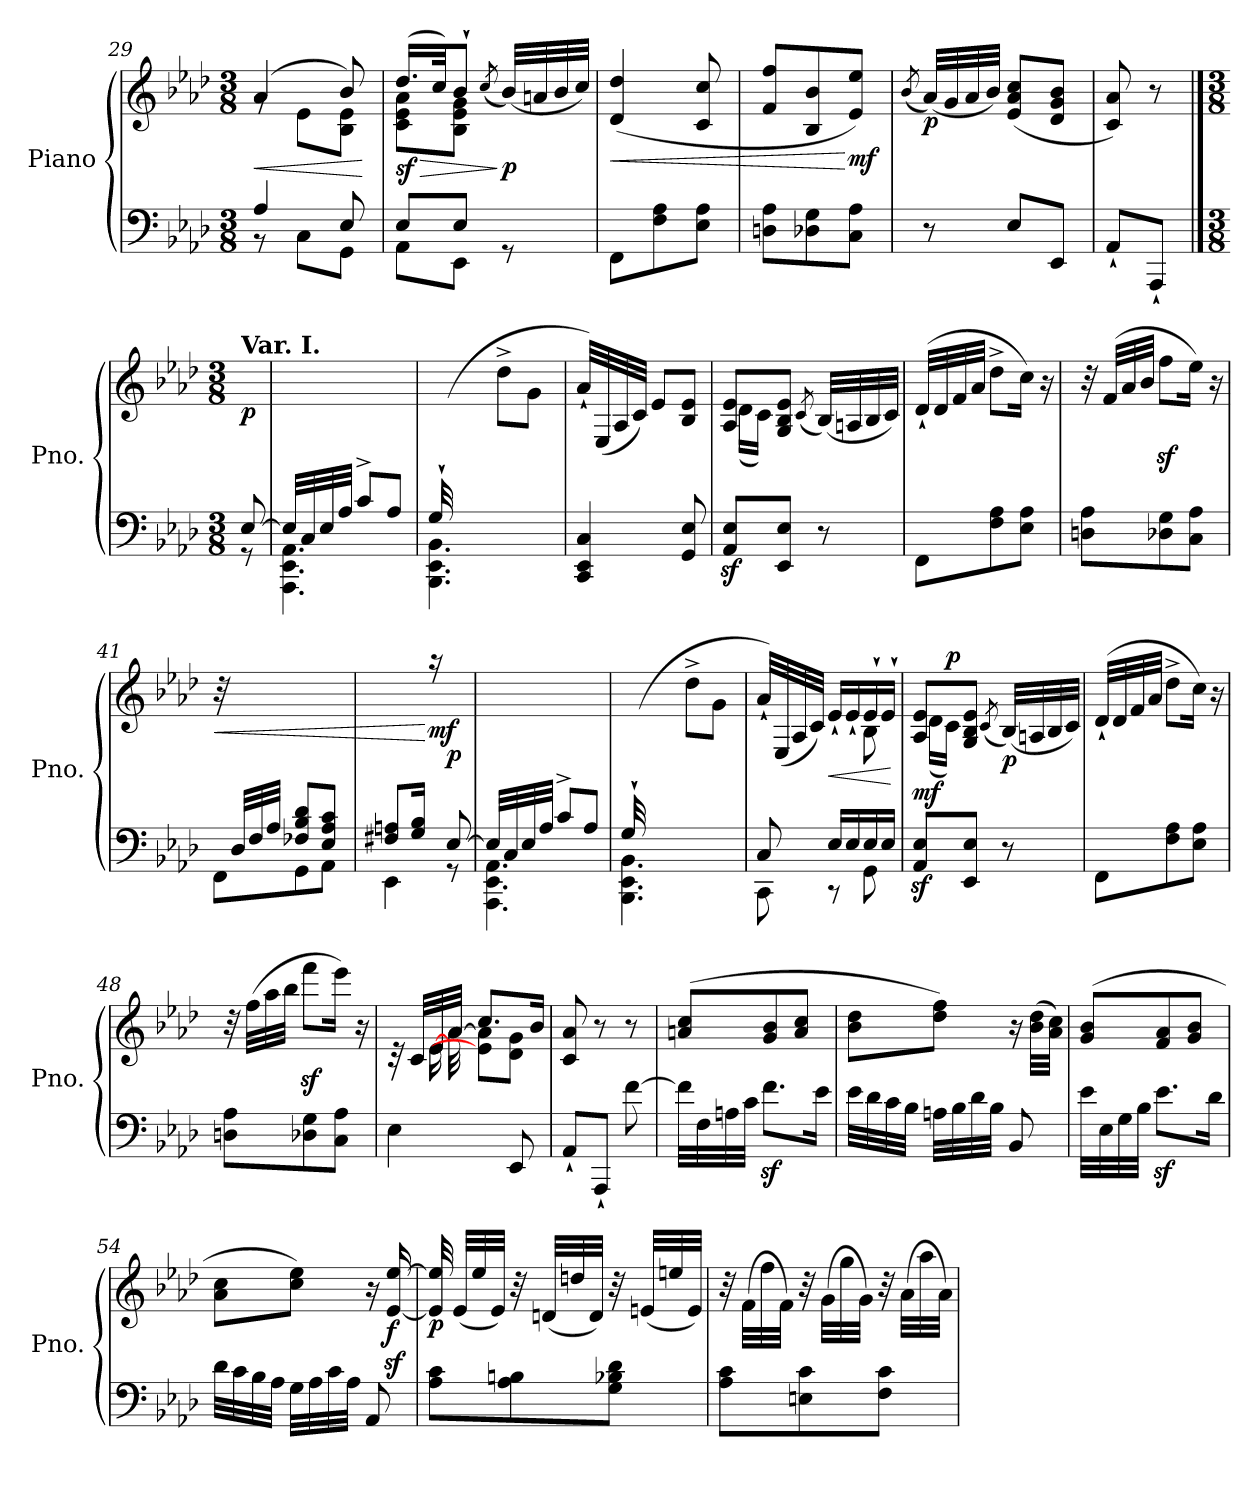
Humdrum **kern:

**kern	**kern	**dynam
*part1	*part1	*part1
*staff2	*staff1	*staff1/2
*I"Piano	*	*
*I'Pno.	*	*
*clefF4	*clefG2	*
*k[b-e-a-d-]	*k[b-e-a-d-]	*
*M3/8	*M3/8	*
=29	=29	=29
*^	*	*
!	!	!	!LO:HP:b
*	*	*^	*
4A-/	8r	(>4a-/	8rg	<
.	8C\L	.	8e-\L	.
8E-/	8GG\J	8b-/)	8B-\ 8e-\J	.
*v	*v	*	*	*
*	*v	*v	*
.	.	[
=30	=30	=30
*^	*	*
!	!	!	!LO:HP:b
*	*	*^	*
!	!	!	!	!LO:DY:n=1:b
8E-/L	8AA-\L	(>16.dd-/LL	8c\ 8e-\ 8a-\L	> sf
.	.	32cc/JK)	.	.
8E-/J	8EE-\J	8b-`/J	8B-\ 8e-\ 8g\J	.
.	.	(<8qcc/	.	.
!	!	!	!	!LO:DY:n=2:b
8rGG	8ryy	(<32b-/LLL)	8ryy	] p
.	.	32an/	.	.
.	.	32b-/	.	.
.	.	32cc/JJJ)	.	.
*v	*v	*	*	*
*	*v	*v	*
=31	=31	=31
!	!	!LO:HP:b
8FF\L	(>4d-/ 4dd-/	<
8F\ 8A-\	.	.
8E-\ 8A-\J	8c/ 8cc/	.
=32	=32	=32
8Dn\ 8A-\L	8f/ 8ff/L	.
8D-X\ 8G\	8B-/ 8b-/	.
!	!	!LO:DY:n=1:b
8C\ 8A-\J	8e-/ 8ee-/J)	[ mf
=33	=33	=33
.	(<8qb-/	.
!	!	!LO:DY:b
8r	(<32a-/LLL)	p
.	32g/	.
.	32a-/	.
.	32b-/JJJ)	.
8E-/L	(<8e-/ 8a-/ 8cc/L	.
8EE-/J	8d-/ 8g/ 8b-/J	.
=34	=34	=34
8AA-`/L	8c/ 8a-/)	.
*	*MM30	*
8AAA-`/J	8r	.
!!LO:PB:g=z
==34X1	==34X1	==34X1
*M3/8	*M3/8	*
*	*MM50	*
*^	*	*
!	!	!LO:TX:a:B:t=Var. I.	!
!	!	!	!LO:DY:b
[8E-/	8rGG	8ryy	p
=35	=35	=35	=35
32E-/LLL]	4.AAA-\ 4.EE-\ 4.AA-\	4.ryy	.
32C/	.	.	.
32E-/	.	.	.
32A-/JJJ	.	.	.
8c^/L	.	.	.
8A-/J	.	.	.
=36	=36	=36	=36
32G`/LLL	4.BBB-\ 4.EE-\ 4.BB-\	32ryy	.
4ryy	.	(>32d-\	.
.	.	32e-\	.
.	.	32g\JJJ	.
.	.	8dd-^\L	.
.	.	8g\J	.
16.ryy	.	.	.
*v	*v	*	*
=37	=37	=37
4CC/ 4EE-/ 4C/	32a-`/LLL)	.
.	(<32E-/	.
.	32A-/	.
.	32c/JJJ)	.
.	8e-/L	.
8GG/ 8E-/	8B-/ 8e-/J	.
=38	=38	=38
*	*^	*
8AA-/z> 8E-/z>L	8A-/ 8e-/L	(<16d-\LL	.
.	.	16c\JJ)	.
8EE-/ 8E-/J	8G/ 8B-/ 8e-/J	4ryy	.
.	(<8qc/	.	.
8r	(<32B-/LLL)	.	.
.	32An/	.	.
.	32B-/	.	.
.	32c/JJJ)	.	.
*	*v	*v	*
=39	=39	=39
8FF\L	(>32d-`/LLL	.
.	32d-/	.
.	32f/	.
.	32a-/JJJ	.
8F\ 8A-\	8dd-^\L	.
8E-\ 8A-\J	16cc\Jk)	.
.	16r	.
!!LO:LB:g=z
=40	=40	=40
8Dn\ 8A-\L	32r	.
.	(>32f/LLL	.
.	32a-/	.
.	32b-/JJJ	.
8D-X\ 8G\	8ffz<\L	.
8C\ 8A-\J	16ee-\Jk)	.
.	16r	.
!!LO:LB:g=z
=41	=41	=41
*^	*	*
!	!	!	!LO:HP:b
32ryy	8FF\L	32r	<
32D-/LLL	.	4ryy	.
32F/	.	.	.
32A-/JJJ	.	.	.
8F-X/ 8B-/ 8d-/L	8GG\	.	.
8E-/ 8A-/ 8c/J	8AA-\J	.	.
.	.	16.ryy	.
=42	=42	=42	=42
8F#X/ 8An/L	4EE-\	8.ryy	.
16G/ 16B-/Jk	.	.	.
!	!	!	!LO:DY:n=1:b
16ryy	.	16raa	[ mf
!	!	!	!LO:DY:n=2:b
[8E-/	8rGG	8ryy	p
=43	=43	=43	=43
32E-/LLL]	4.AAA-\ 4.EE-\ 4.AA-\	4.ryy	.
32C/	.	.	.
32E-/	.	.	.
32A-/JJJ	.	.	.
8c^/L	.	.	.
8A-/J	.	.	.
=44	=44	=44	=44
32G`/LLL	4.BBB-\ 4.EE-\ 4.BB-\	32ryy	.
4ryy	.	(>32d-\	.
.	.	32e-\	.
.	.	32g\JJJ	.
.	.	8dd-^\L	.
.	.	8g\J	.
16.ryy	.	.	.
=45	=45	=45	=45
*	*	*^	*
8C/	8CC\	32a-`/LLL)	4ryy	.
.	.	(<32E-/	.	.
.	.	32A-/	.	.
.	.	32c/JJJ)	.	.
!	!	!	!	!LO:HP:b
16E-/LL	8r	16e-`/LL	.	<
16E-/	.	16e-`/	.	.
16E-/	8GG\	16e-`/	8B-\	.
16E-/JJ	.	16e-`/JJ	.	.
*v	*v	*	*	*
*	*v	*v	*
.	.	[
=46	=46	=46
*	*^	*
!	!	!	!LO:DY:b
8AA-/z> 8E-/z>L	8A-/ 8e-/L	(<16d-\LL	mf
!	!	!	!LO:DY:a
.	.	16c\JJ)	p
8EE-/ 8E-/J	8G/ 8B-/ 8e-/J	4ryy	.
.	(<8qc/	.	.
!	!	!	!LO:DY:b
8r	(<32B-/LLL)	.	p
.	32An/	.	.
.	32B-/	.	.
.	32c/JJJ)	.	.
*	*v	*v	*
!!LO:LB:g=z
=47	=47	=47
8FF\L	(>32d-`/LLL	.
.	32d-/	.
.	32f/	.
.	32a-/JJJ	.
8F\ 8A-\	8dd-^\L	.
8E-\ 8A-\J	16cc\Jk)	.
.	16r	.
=48	=48	=48
8Dn\ 8A-\L	32r	.
.	(>32ff\LLL	.
.	32aa-\	.
.	32bb-\JJJ	.
8D-X\ 8G\	8fffz<\L	.
8C\ 8A-\J	16eee-\Jk)	.
.	16r	.
=49	=49	=49
*	*^	*
*	*	*^	*
4E-\	32rc	16ryy	16.ryy	.
.	32c/LLL	.	.	.
.	[32e-/	16e-\	.	.
.	32a-/JJJ	.	[32a-\	.
.	8.cc/L	8e-\] 8a-\]L	4ryy	.
8EE-/	.	8d-\ 8g\J	.	.
.	16b-/Jk	.	.	.
*	*v	*v	*v	*
=50	=50	=50
8AA-`/L	8c/ 8a-/	.
8AAA-`/J	8r	.
[8f\	8r	.
=51	=51	=51
32f\LLL]	(>8an/ 8cc/L	.
32F\	.	.
32An\	.	.
32c\JJJ	.	.
8.fz<\L	8g/ 8b-/	.
.	8a/ 8cc/J	.
16e-\Jk	.	.
=52	=52	=52
32e-\LLL	8b-\ 8dd-\L	.
32d-\	.	.
32c\	.	.
32B-\JJJ	.	.
32An\LLL	8dd-\ 8ff\J)	.
32B-\	.	.
32d-\	.	.
32B-\JJJ	.	.
8BB-/	16r	.
.	(>32b-\ 32dd-\LLL	.
.	32a-\ 32cc\JJJ)	.
!!LO:LB:g=z
=53	=53	=53
32e-\LLL	(>8g/ 8b-/L	.
32E-\	.	.
32G\	.	.
32B-\JJJ	.	.
8.e-z<\L	8f/ 8a-/	.
.	8g/ 8b-/J	.
16d-\Jk	.	.
=54	=54	=54
32d-\LLL	8a-\ 8cc\L	.
32c\	.	.
32B-\	.	.
32A-\JJJ	.	.
32G\LLL	8cc\ 8ee-\J)	.
32A-\	.	.
32c\	.	.
32A-\JJJ	.	.
8AA-/	16r	.
!	!	!LO:DY:b
.	[16e-/z< [16ee-/z<	f
=55	=55	=55
!	!	!LO:DY:b
8A-\ 8c\L	32e-/] 32ee-/]	p
.	(<32e-/LLL	.
.	32ee-/	.
.	32e-/JJJ)	.
8A-\ 8Bn\	32r	.
.	(<32dn/LLL	.
.	32ddn/	.
.	32d/JJJ)	.
8G\ 8B-X\ 8d-\J	32r	.
.	(<32en/LLL	.
.	32een/	.
.	32e/JJJ)	.
=56	=56	=56
8A-\ 8c\L	32r	.
.	(>32f\LLL	.
.	32ff\	.
.	32f\JJJ)	.
8En\ 8c\	32r	.
.	(>32g\LLL	.
.	32gg\	.
.	32g\JJJ)	.
8F\ 8c\J	32r	.
.	(>32a-\LLL	.
.	32aa-\	.
.	32a-\JJJ)	.
=	=	=
*-	*-	*-
